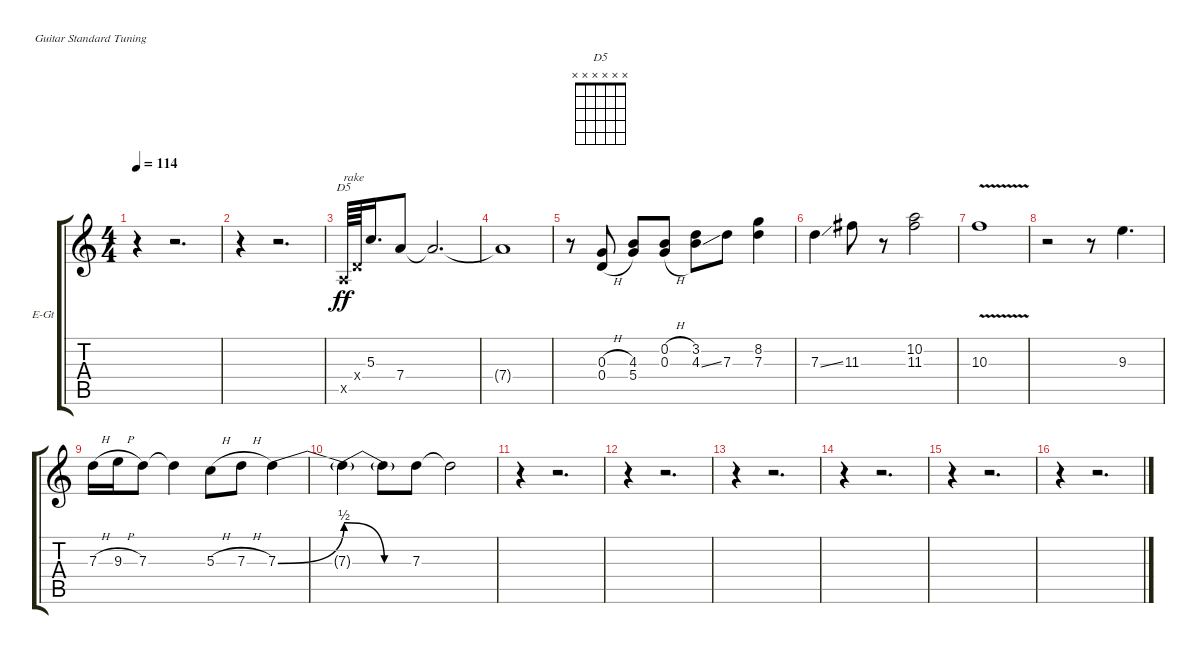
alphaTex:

\bracketExtendMode groupsimilarinstruments
\firstSystemTrackNameOrientation horizontal
\otherSystemsTrackNameOrientation horizontal
\track ("Guitare solo" "E-Gt") {instrument distortionguitar}
\staff {score tabs}
\tuning (E4 B3 G3 D3 A2 E2)
\chord ("D5" x x x x x x)
\ts (4 4)
\tempo 114
\clef g2
\ks c
r.4{dy ff} r.2{d} |
r.4 r.2{d} |
0.5{x}.64{ch "D5" txt "rake"} 0.4{x}.64 5.3.16{d} 7.4.8 7.4{t}.2{d} |
7.4{t}.1 |
r.8 (0.3{h} 0.4{h}).8 (4.3 5.4).8 (0.2{h} 0.3{h}).8 (3.2 4.3{ss}).8 7.3.8 (8.2 7.3).4 |
7.3{ss}.4 11.3.8 r.8 (10.2 11.3).2 |
10.3{v}.1 |
r.2 r.8 9.3.4{d} |
7.3{h}.16 9.3{h}.16 7.3.8 7.3{t}.4 5.3{h}.8 7.3{h}.8 7.3{be (bend 0 0 60 2)}.4 |
7.3{be (release 0 2 60 0) t}.4 7.3{be (hold 0 0 60 0) t}.8 7.3.8 7.3{t}.2 |
r.4 r.2{d} |
r.4 r.2{d} |
r.4 r.2{d} |
r.4 r.2{d} |
r.4 r.2{d} |
r.4 r.2{d}
